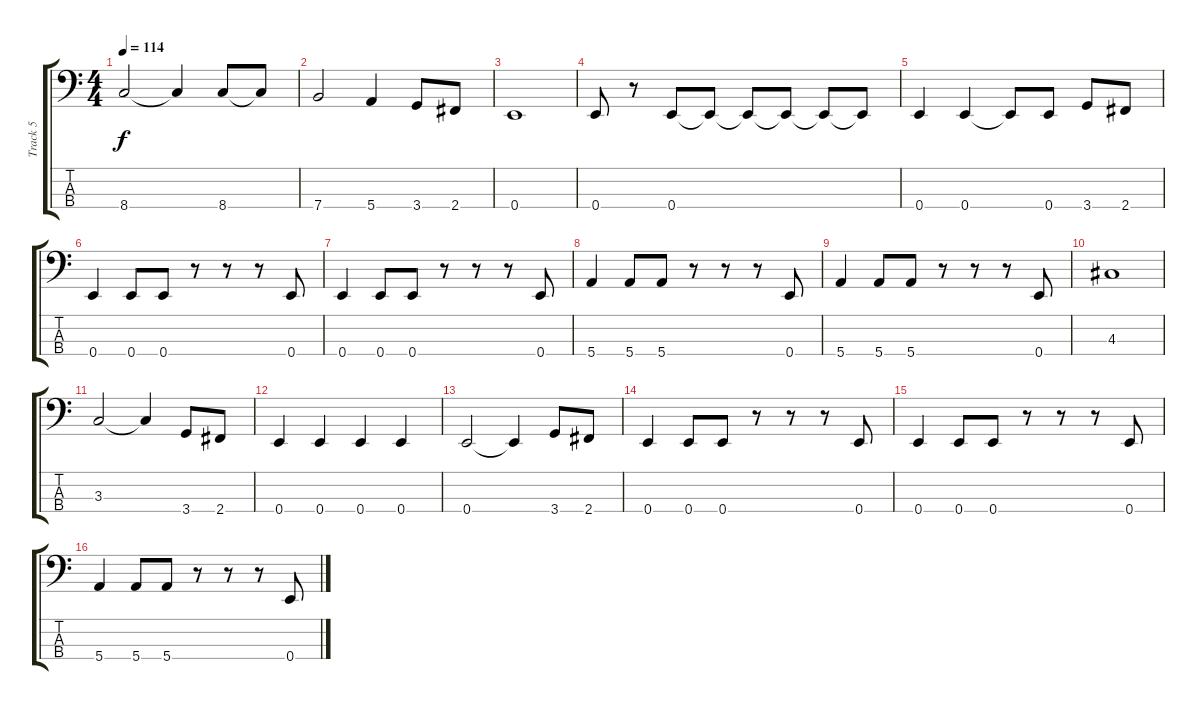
\track ("Track 5" "Track 5") {instrument acousticguitarnylon}
\staff {score tabs}
\tuning (G2 D2 A1 E1) {hide}
\ts (4 4)
\tempo 114
\clef f4
\ks c
8.4.2{dy f} 8.4{t}.4 8.4.8 8.4{t}.8 |
7.4.2 5.4.4 3.4.8 2.4.8 |
0.4.1 |
0.4.8 r.8 0.4.8 0.4{t}.8 0.4{t}.8 0.4{t}.8 0.4{t}.8 0.4{t}.8 |
0.4.4 0.4.4 0.4{t}.8 0.4.8 3.4.8 2.4.8 |
0.4.4 0.4.8 0.4.8 r.8 r.8 r.8 0.4.8 |
0.4.4 0.4.8 0.4.8 r.8 r.8 r.8 0.4.8 |
5.4.4 5.4.8 5.4.8 r.8 r.8 r.8 0.4.8 |
5.4.4 5.4.8 5.4.8 r.8 r.8 r.8 0.4.8 |
4.3.1 |
3.3.2 3.3{t}.4 3.4.8 2.4.8 |
0.4.4 0.4.4 0.4.4 0.4.4 |
0.4.2 0.4{t}.4 3.4.8 2.4.8 |
0.4.4 0.4.8 0.4.8 r.8 r.8 r.8 0.4.8 |
0.4.4 0.4.8 0.4.8 r.8 r.8 r.8 0.4.8 |
5.4.4 5.4.8 5.4.8 r.8 r.8 r.8 0.4.8
